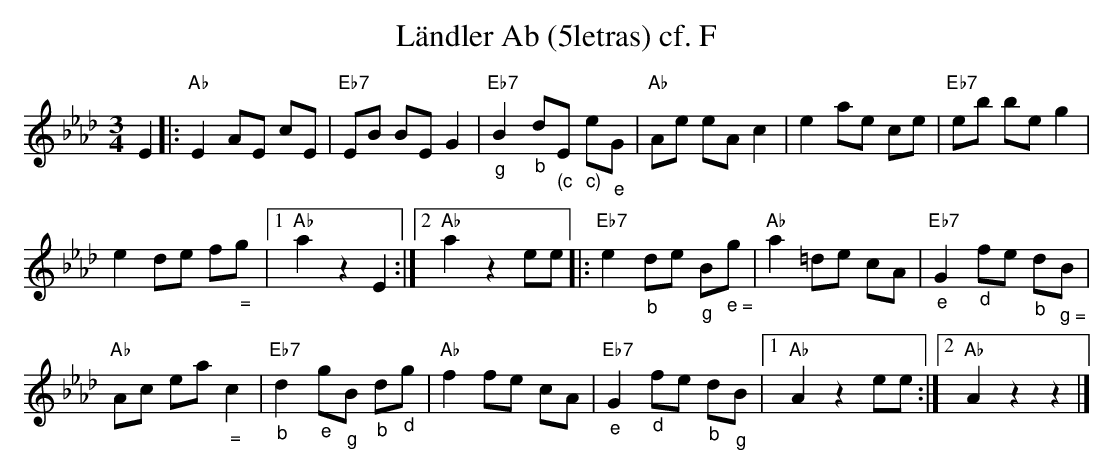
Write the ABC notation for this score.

X:1
T:L\"andler Ab (5letras) cf. F
M:3/4
L:1/8
K:Abmaj%%MIDI gchordon
E2 |: "Ab"E2AE cE | "Eb7"EB BEG2 | "_g""Eb7"B2"_b"d"_(c"E "_c)"e"_e"G | "Ab"Ae eAc2 | e2ae ce | "Eb7"eb beg2 |
e2de f"_ ="g |1 "Ab"a2z2E2 :|2 "Ab"a2z2ee |: "Eb7"e2"_b"de "_g"B"_ e ="g | "Ab"a2=de cA | "Eb7""_e"G2 "_d"fe "_b"d"_ g ="B |
"Ab"Ac ea "_ ="c2 | "Eb7""_b"d2"_e"g"_g"B "_b"d"_d"g | "Ab"f2fe cA | "Eb7""_e"G2"_d"fe "_b"d"_g"B |1 "Ab"A2z2ee :|2 "Ab"A2z2z2 |]
